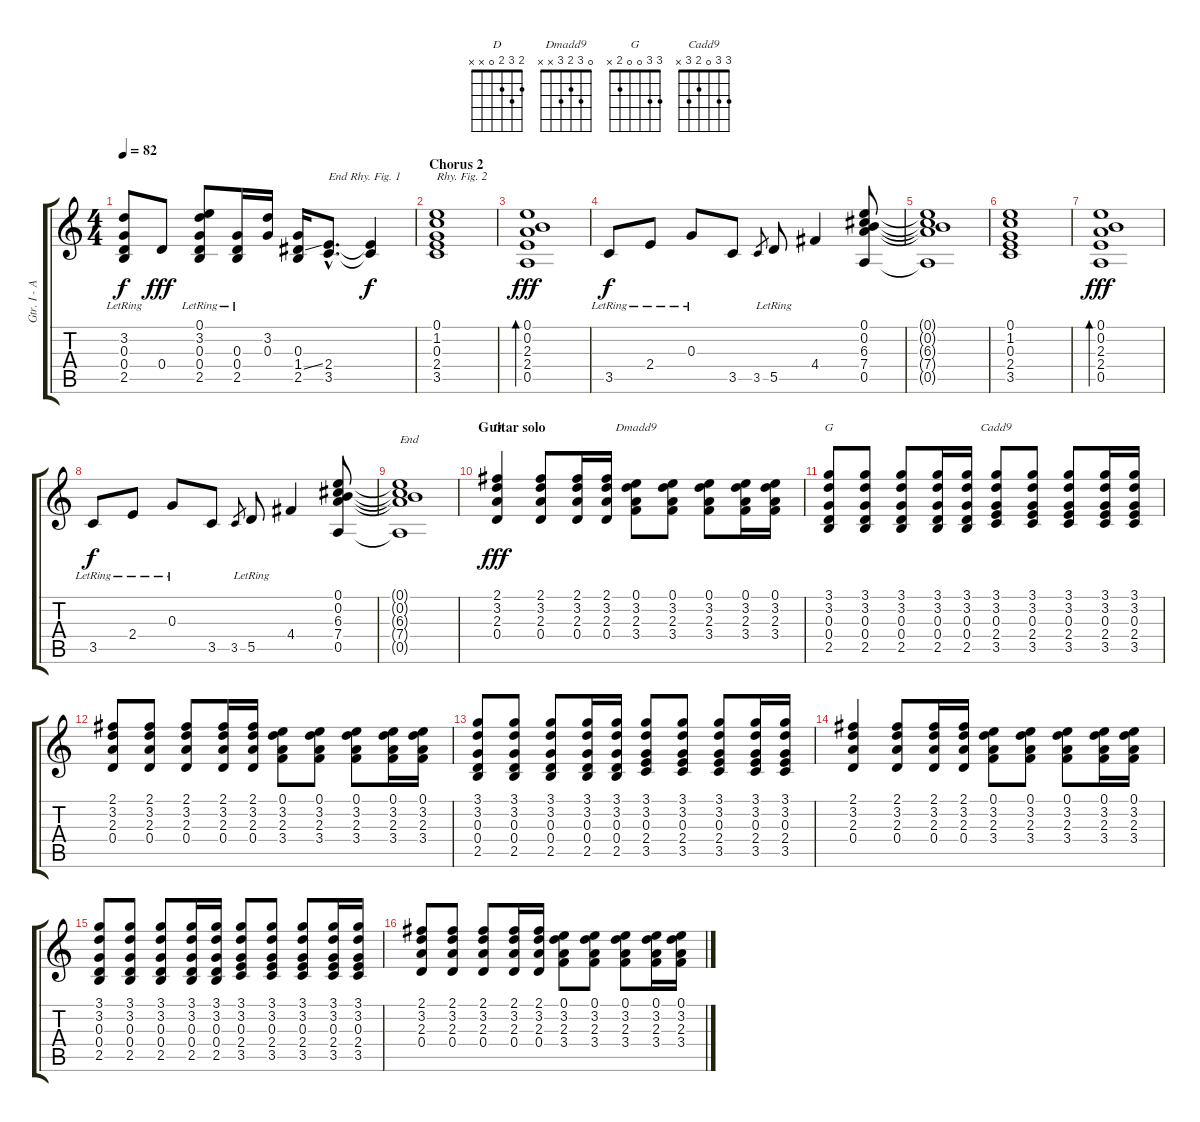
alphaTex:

\track ("Gtr. I - Acoustic" "Gtr. I - A") {instrument acousticguitarsteel}
\staff {score tabs}
\tuning (E4 B3 G3 D3 A2 E2) {hide}
\chord ("D" 2 3 2 0 x x)
\chord ("Dmadd9" 0 3 2 3 x x)
\chord ("G" 3 3 0 0 2 x)
\chord ("Cadd9" 3 3 0 2 3 x)
\ts (4 4)
\tempo 82
\clef g2
\ks c
(3.2{lr} 0.3{lr} 0.4 2.5{lr}).8{dy f} 0.4.8{dy fff} (0.1 3.2{lr} 0.3 0.4 2.5).8 (0.3 0.4{lr} 2.5{lr}).16 (3.2 0.3).16 (0.3 1.4{ss} 2.5).16 (2.4{hac} 3.5{hac}).8{d txt "End Rhy. Fig. 1"} (2.4{t} 3.5{t}).4{dy f} |
\section ("" "Chorus 2")
(0.1 1.2 0.3 2.4 3.5).1{txt "Rhy. Fig. 2"} |
(0.1 0.2 2.3 2.4 0.5).1{bd 120 dy fff} |
3.5{lr}.8{dy f} 2.4{lr}.8 0.3{lr}.8 3.5.8 3.5.8{gr} 5.5{lr}.8 4.4.4 (0.1 0.2 6.3 7.4 0.5).8 |
(0.1{t} 0.2{t} 6.3{t} 7.4{t} 0.5{t}).1 |
(0.1 1.2 0.3 2.4 3.5).1 |
(0.1 0.2 2.3 2.4 0.5).1{bd 120 dy fff} |
3.5{lr}.8{dy f} 2.4{lr}.8 0.3{lr}.8 3.5.8 3.5.8{gr} 5.5{lr}.8 4.4.4 (0.1 0.2 6.3 7.4 0.5).8 |
(0.1{t} 0.2{t} 6.3{t} 7.4{t} 0.5{t}).1{txt "End"} |
\section ("" "Guitar solo")
(2.1 3.2 2.3 0.4).4{ch "D" dy fff} (2.1 3.2 2.3 0.4).8 (2.1 3.2 2.3 0.4).16 (2.1 3.2 2.3 0.4).16 (0.1 3.2 2.3 3.4).8{ch "Dmadd9"} (0.1 3.2 2.3 3.4).8 (0.1 3.2 2.3 3.4).8 (0.1 3.2 2.3 3.4).16 (0.1 3.2 2.3 3.4).16 |
(3.1 3.2 0.3 0.4 2.5).8{ch "G"} (3.1 3.2 0.3 0.4 2.5).8 (3.1 3.2 0.3 0.4 2.5).8 (3.1 3.2 0.3 0.4 2.5).16 (3.1 3.2 0.3 0.4 2.5).16 (3.1 3.2 0.3 2.4 3.5).8{ch "Cadd9"} (3.1 3.2 0.3 2.4 3.5).8 (3.1 3.2 0.3 2.4 3.5).8 (3.1 3.2 0.3 2.4 3.5).16 (3.1 3.2 0.3 2.4 3.5).16 |
(2.1 3.2 2.3 0.4).8 (2.1 3.2 2.3 0.4).8 (2.1 3.2 2.3 0.4).8 (2.1 3.2 2.3 0.4).16 (2.1 3.2 2.3 0.4).16 (0.1 3.2 2.3 3.4).8 (0.1 3.2 2.3 3.4).8 (0.1 3.2 2.3 3.4).8 (0.1 3.2 2.3 3.4).16 (0.1 3.2 2.3 3.4).16 |
(3.1 3.2 0.3 0.4 2.5).8 (3.1 3.2 0.3 0.4 2.5).8 (3.1 3.2 0.3 0.4 2.5).8 (3.1 3.2 0.3 0.4 2.5).16 (3.1 3.2 0.3 0.4 2.5).16 (3.1 3.2 0.3 2.4 3.5).8 (3.1 3.2 0.3 2.4 3.5).8 (3.1 3.2 0.3 2.4 3.5).8 (3.1 3.2 0.3 2.4 3.5).16 (3.1 3.2 0.3 2.4 3.5).16 |
(2.1 3.2 2.3 0.4).4 (2.1 3.2 2.3 0.4).8 (2.1 3.2 2.3 0.4).16 (2.1 3.2 2.3 0.4).16 (0.1 3.2 2.3 3.4).8 (0.1 3.2 2.3 3.4).8 (0.1 3.2 2.3 3.4).8 (0.1 3.2 2.3 3.4).16 (0.1 3.2 2.3 3.4).16 |
(3.1 3.2 0.3 0.4 2.5).8 (3.1 3.2 0.3 0.4 2.5).8 (3.1 3.2 0.3 0.4 2.5).8 (3.1 3.2 0.3 0.4 2.5).16 (3.1 3.2 0.3 0.4 2.5).16 (3.1 3.2 0.3 2.4 3.5).8 (3.1 3.2 0.3 2.4 3.5).8 (3.1 3.2 0.3 2.4 3.5).8 (3.1 3.2 0.3 2.4 3.5).16 (3.1 3.2 0.3 2.4 3.5).16 |
(2.1 3.2 2.3 0.4).8 (2.1 3.2 2.3 0.4).8 (2.1 3.2 2.3 0.4).8 (2.1 3.2 2.3 0.4).16 (2.1 3.2 2.3 0.4).16 (0.1 3.2 2.3 3.4).8 (0.1 3.2 2.3 3.4).8 (0.1 3.2 2.3 3.4).8 (0.1 3.2 2.3 3.4).16 (0.1 3.2 2.3 3.4).16
